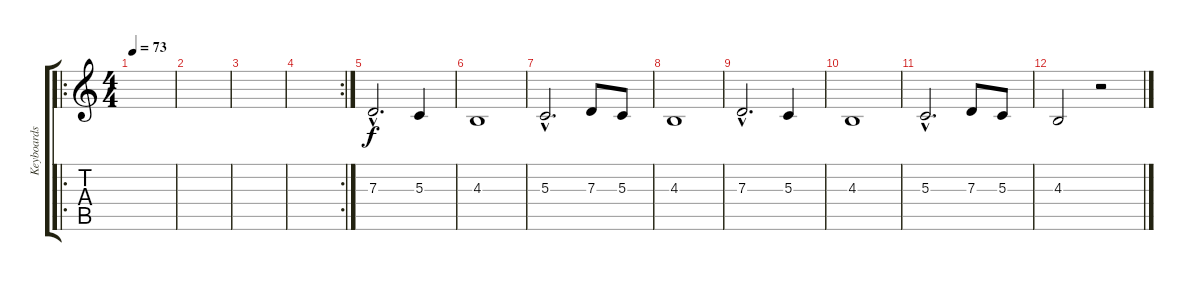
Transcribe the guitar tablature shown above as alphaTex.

\track ("Keyboards 2 / Solo Guitar" "Keyboards ") {instrument pad4choir}
\staff {score tabs}
\tuning (E4 B3 G3 D3 A2 E2) {hide}
\ro
\ts (4 4)
\tempo 73
\clef g2
\ks c
|
|
|
\rc 2
|
7.3{hac}.2{d instrument fx5brightness} 5.3.4 |
4.3.1 |
5.3{hac}.2{d} 7.3.8 5.3.8 |
4.3.1 |
7.3{hac}.2{d} 5.3.4 |
4.3.1 |
5.3{hac}.2{d} 7.3.8 5.3.8 |
4.3.2 r.2
